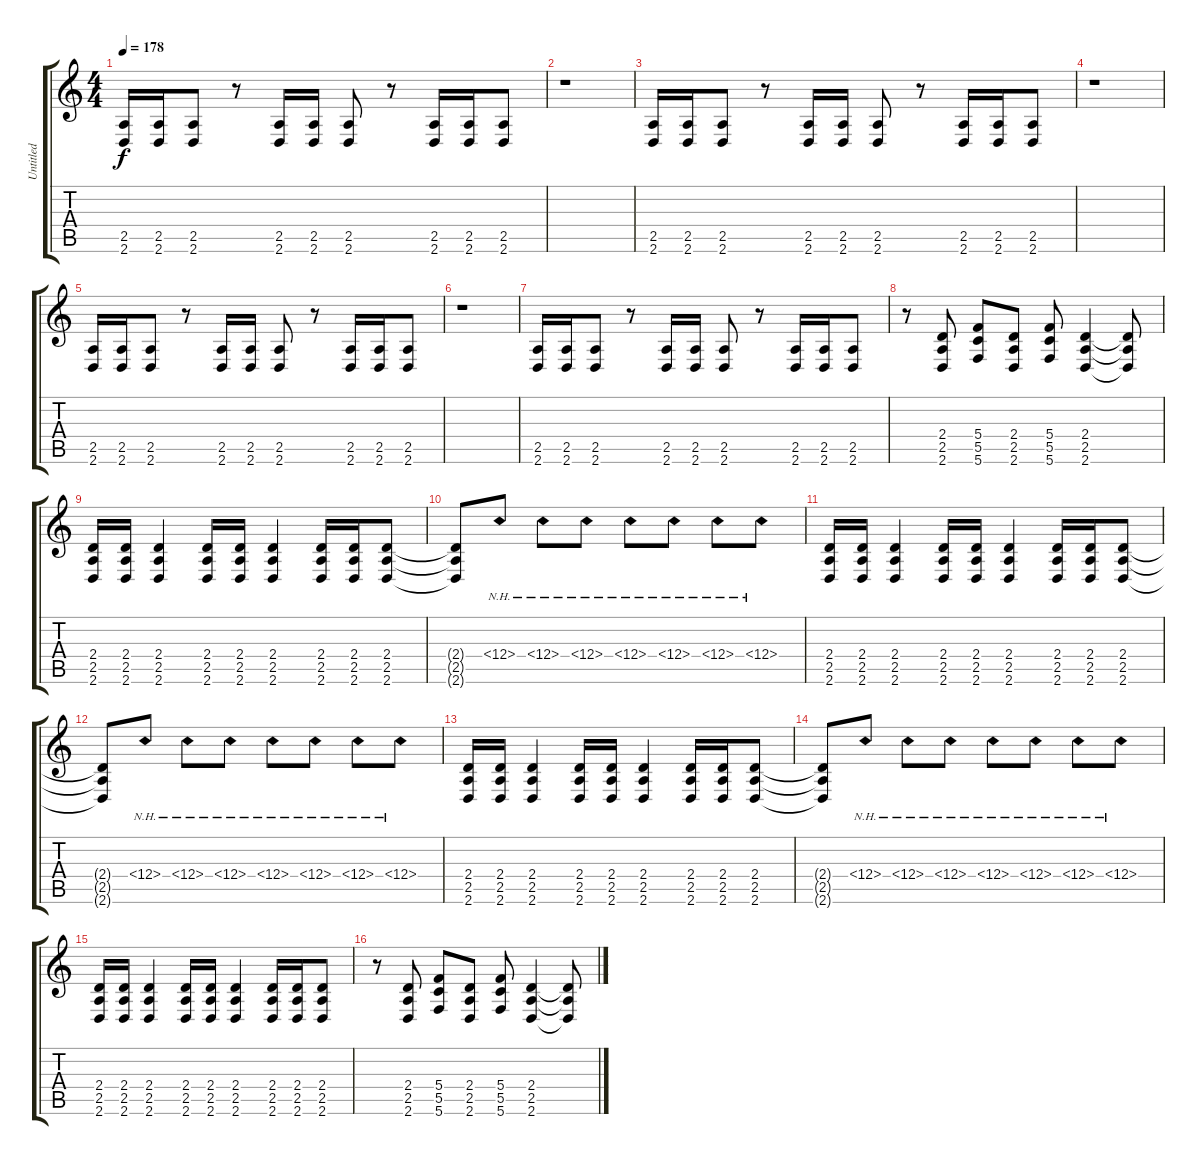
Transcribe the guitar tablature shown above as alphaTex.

\track ("Untitled" "Untitled") {instrument distortionguitar}
\staff {score tabs}
\tuning (D4 A3 F3 C3 G2 C2) {hide}
\ts (4 4)
\tempo 178
\clef g2
\ks c
(2.5 2.6).16{dy f instrument distortionguitar} (2.5 2.6).16 (2.5 2.6).8 r.8 (2.5 2.6).16 (2.5 2.6).16 (2.5 2.6).8 r.8 (2.5 2.6).16 (2.5 2.6).16 (2.5 2.6).8 |
r.1 |
(2.5 2.6).16 (2.5 2.6).16 (2.5 2.6).8 r.8 (2.5 2.6).16 (2.5 2.6).16 (2.5 2.6).8 r.8 (2.5 2.6).16 (2.5 2.6).16 (2.5 2.6).8 |
r.1 |
(2.5 2.6).16 (2.5 2.6).16 (2.5 2.6).8 r.8 (2.5 2.6).16 (2.5 2.6).16 (2.5 2.6).8 r.8 (2.5 2.6).16 (2.5 2.6).16 (2.5 2.6).8 |
r.1 |
(2.5 2.6).16 (2.5 2.6).16 (2.5 2.6).8 r.8 (2.5 2.6).16 (2.5 2.6).16 (2.5 2.6).8 r.8 (2.5 2.6).16 (2.5 2.6).16 (2.5 2.6).8 |
r.8 (2.4 2.5 2.6).8 (5.4 5.5 5.6).8 (2.4 2.5 2.6).8 (5.4 5.5 5.6).8 (2.4 2.5 2.6).4 (2.4{t} 2.5{t} 2.6{t}).8 |
(2.4 2.5 2.6).16 (2.4 2.5 2.6).16 (2.4 2.5 2.6).4 (2.4 2.5 2.6).16 (2.4 2.5 2.6).16 (2.4 2.5 2.6).4 (2.4 2.5 2.6).16 (2.4 2.5 2.6).16 (2.4 2.5 2.6).8 |
(2.4{t} 2.5{t} 2.6{t}).8 12.4{nh}.8 12.4{nh}.8 12.4{nh}.8 12.4{nh}.8 12.4{nh}.8 12.4{nh}.8 12.4{nh}.8 |
(2.4 2.5 2.6).16 (2.4 2.5 2.6).16 (2.4 2.5 2.6).4 (2.4 2.5 2.6).16 (2.4 2.5 2.6).16 (2.4 2.5 2.6).4 (2.4 2.5 2.6).16 (2.4 2.5 2.6).16 (2.4 2.5 2.6).8 |
(2.4{t} 2.5{t} 2.6{t}).8 12.4{nh}.8 12.4{nh}.8 12.4{nh}.8 12.4{nh}.8 12.4{nh}.8 12.4{nh}.8 12.4{nh}.8 |
(2.4 2.5 2.6).16 (2.4 2.5 2.6).16 (2.4 2.5 2.6).4 (2.4 2.5 2.6).16 (2.4 2.5 2.6).16 (2.4 2.5 2.6).4 (2.4 2.5 2.6).16 (2.4 2.5 2.6).16 (2.4 2.5 2.6).8 |
(2.4{t} 2.5{t} 2.6{t}).8 12.4{nh}.8 12.4{nh}.8 12.4{nh}.8 12.4{nh}.8 12.4{nh}.8 12.4{nh}.8 12.4{nh}.8 |
(2.4 2.5 2.6).16 (2.4 2.5 2.6).16 (2.4 2.5 2.6).4 (2.4 2.5 2.6).16 (2.4 2.5 2.6).16 (2.4 2.5 2.6).4 (2.4 2.5 2.6).16 (2.4 2.5 2.6).16 (2.4 2.5 2.6).8 |
r.8 (2.4 2.5 2.6).8 (5.4 5.5 5.6).8 (2.4 2.5 2.6).8 (5.4 5.5 5.6).8 (2.4 2.5 2.6).4 (2.4{t} 2.5{t} 2.6{t}).8
